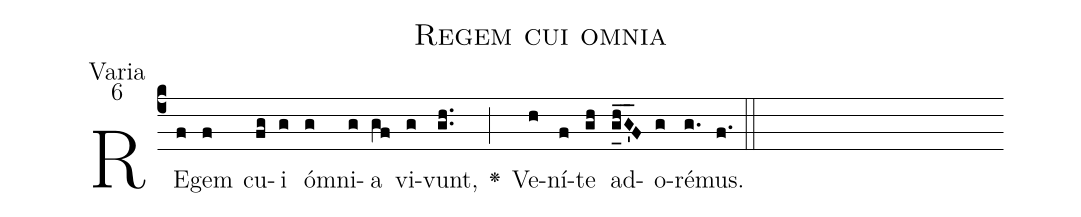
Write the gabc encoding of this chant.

name:Regem cui omnia;
office-part:Varia;
mode:6;
%%
(c4) RE(f)gem(f) cu(fg)i(g) ó(g)mni(g)a(gf) vi(g)vunt,(g.h.) <v>\greheightstar</v>(;) Ve(h)ní(f)te(gh) ad(g_[uh:l]h_G'_F)o(g)ré(g.)mus.(f.) (::)
